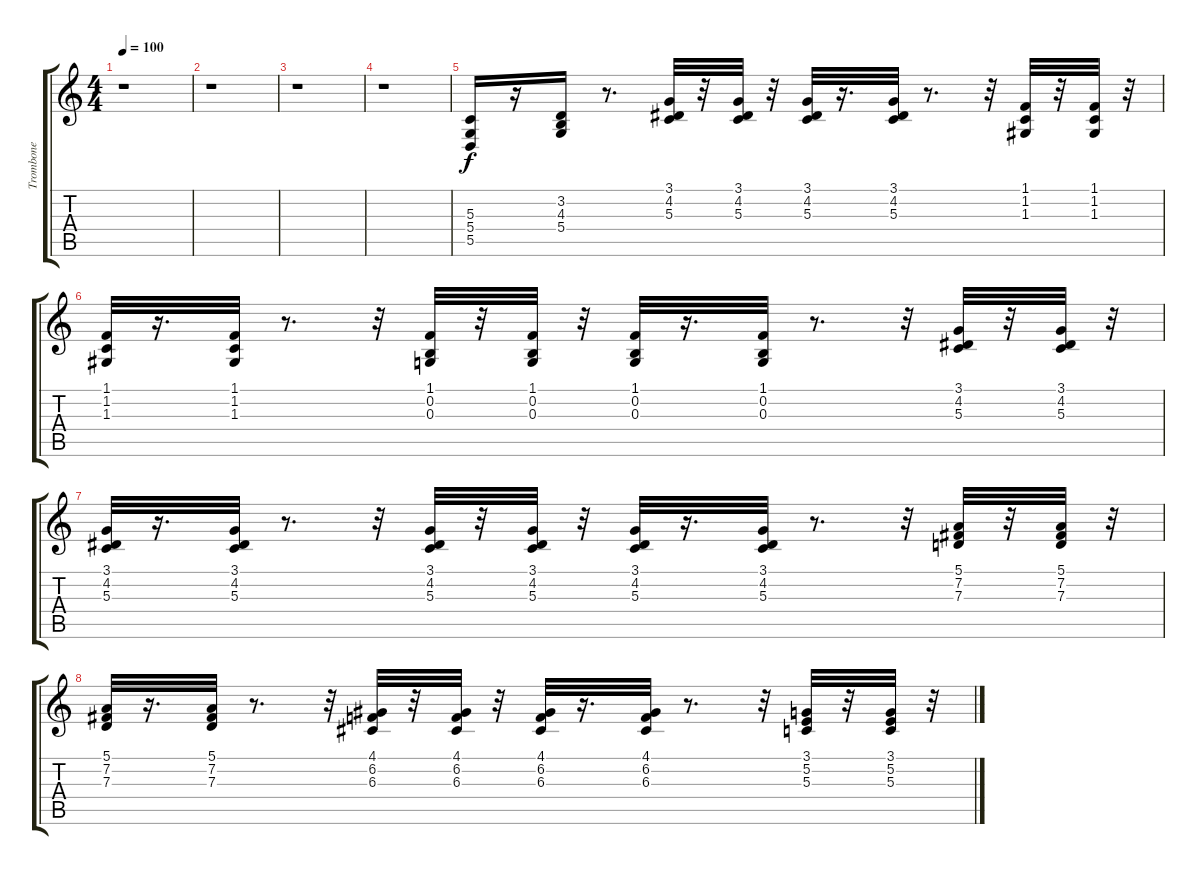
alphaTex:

\track ("Trombone" "Trombone") {instrument trombone}
\staff {score tabs}
\tuning (E4 B3 G3 D3 A2 E2) {hide}
\ts (4 4)
\tempo 100
\clef g2
\ks c
r.1{dy f instrument trombone} |
r.1 |
r.1 |
r.1 |
(5.3 5.4 5.5).16 r.16 (3.2 4.3 5.4).16 r.8{d} (3.1 4.2 5.3).32 r.32 (3.1 4.2 5.3).32 r.32 (3.1 4.2 5.3).32 r.16{d} (3.1 4.2 5.3).32 r.8{d} r.32 (1.1 1.2 1.3).32 r.32 (1.1 1.2 1.3).32 r.32 |
(1.1 1.2 1.3).32 r.16{d} (1.1 1.2 1.3).32 r.8{d} r.32 (1.1 0.2 0.3).32 r.32 (1.1 0.2 0.3).32 r.32 (1.1 0.2 0.3).32 r.16{d} (1.1 0.2 0.3).32 r.8{d} r.32 (3.1 4.2 5.3).32 r.32 (3.1 4.2 5.3).32 r.32 |
(3.1 4.2 5.3).32 r.16{d} (3.1 4.2 5.3).32 r.8{d} r.32 (3.1 4.2 5.3).32 r.32 (3.1 4.2 5.3).32 r.32 (3.1 4.2 5.3).32 r.16{d} (3.1 4.2 5.3).32 r.8{d} r.32 (5.1 7.2 7.3).32 r.32 (5.1 7.2 7.3).32 r.32 |
(5.1 7.2 7.3).32 r.16{d} (5.1 7.2 7.3).32 r.8{d} r.32 (4.1 6.2 6.3).32 r.32 (4.1 6.2 6.3).32 r.32 (4.1 6.2 6.3).32 r.16{d} (4.1 6.2 6.3).32 r.8{d} r.32 (3.1 5.2 5.3).32 r.32 (3.1 5.2 5.3).32 r.32
